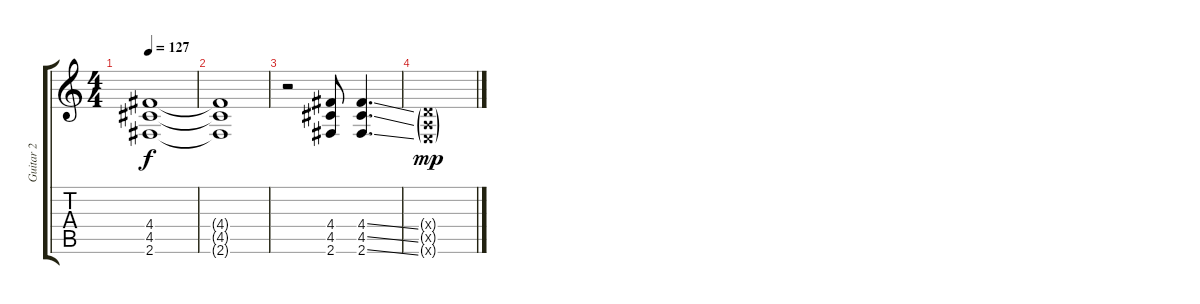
\track ("Guitar 2" "Guitar 2") {instrument overdrivenguitar}
\staff {score tabs}
\tuning (E4 B3 G3 D3 A2 E2) {hide}
\ts (4 4)
\tempo 127
\clef g2
\ks c
(4.4{t} 4.5{t} 2.6{t}).1{dy f} |
(4.4{t} 4.5{t} 2.6{t}).1 |
r.2 (4.4 4.5 2.6).8 (4.4{ss} 4.5{ss} 2.6{ss}).4{d} |
(0.4{g x} 0.5{g x} 0.6{g x}).1{dy mp}
